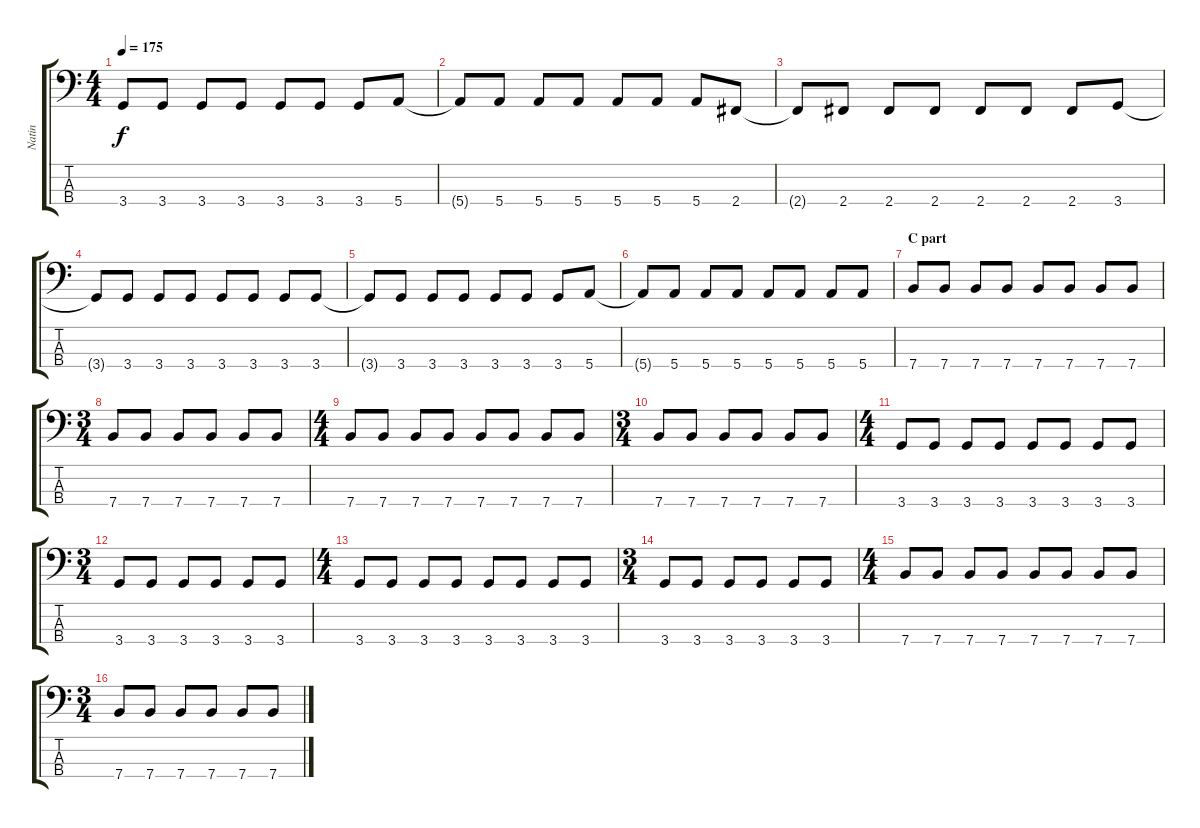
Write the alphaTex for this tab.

\track ("Natin" "Natin") {instrument electricbasspick}
\staff {score tabs}
\tuning (G2 D2 A1 E1) {hide}
\ts (4 4)
\tempo 175
\clef f4
\ks c
3.4{t}.8{dy f} 3.4.8 3.4.8 3.4.8 3.4.8 3.4.8 3.4.8 5.4.8 |
5.4{t}.8 5.4.8 5.4.8 5.4.8 5.4.8 5.4.8 5.4.8 2.4.8 |
2.4{t}.8 2.4.8 2.4.8 2.4.8 2.4.8 2.4.8 2.4.8 3.4.8 |
3.4{t}.8 3.4.8 3.4.8 3.4.8 3.4.8 3.4.8 3.4.8 3.4.8 |
3.4{t}.8 3.4.8 3.4.8 3.4.8 3.4.8 3.4.8 3.4.8 5.4.8 |
5.4{t}.8 5.4.8 5.4.8 5.4.8 5.4.8 5.4.8 5.4.8 5.4.8 |
\section ("" "C part")
7.4.8 7.4.8 7.4.8 7.4.8 7.4.8 7.4.8 7.4.8 7.4.8 |
\ts (3 4)
7.4.8 7.4.8 7.4.8 7.4.8 7.4.8 7.4.8 |
\ts (4 4)
7.4.8 7.4.8 7.4.8 7.4.8 7.4.8 7.4.8 7.4.8 7.4.8 |
\ts (3 4)
7.4.8 7.4.8 7.4.8 7.4.8 7.4.8 7.4.8 |
\ts (4 4)
3.4.8 3.4.8 3.4.8 3.4.8 3.4.8 3.4.8 3.4.8 3.4.8 |
\ts (3 4)
3.4.8 3.4.8 3.4.8 3.4.8 3.4.8 3.4.8 |
\ts (4 4)
3.4.8 3.4.8 3.4.8 3.4.8 3.4.8 3.4.8 3.4.8 3.4.8 |
\ts (3 4)
3.4.8 3.4.8 3.4.8 3.4.8 3.4.8 3.4.8 |
\ts (4 4)
7.4.8 7.4.8 7.4.8 7.4.8 7.4.8 7.4.8 7.4.8 7.4.8 |
\ts (3 4)
7.4.8 7.4.8 7.4.8 7.4.8 7.4.8 7.4.8
